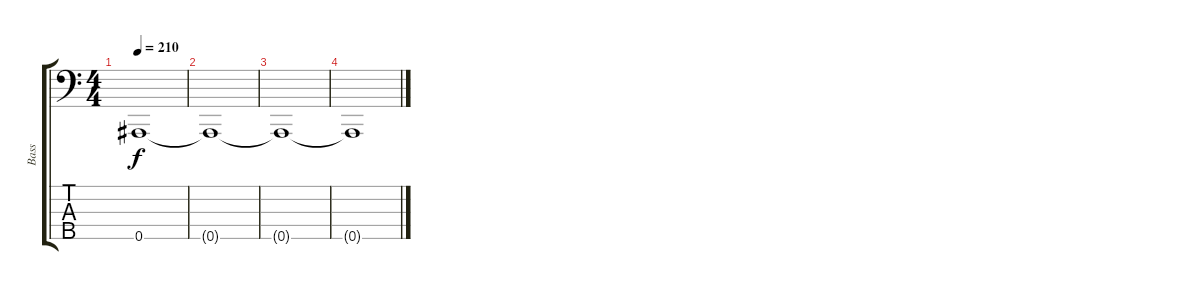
\track ("Bass" "Bass") {instrument electricbassfinger}
\staff {score tabs}
\tuning (Gb2 Db2 Ab1 Eb1 Bb0) {hide}
\ts (4 4)
\tempo 210
\clef f4
\ks c
0.5{t}.1{dy f} |
0.5{t}.1 |
0.5{t}.1 |
0.5{t}.1
